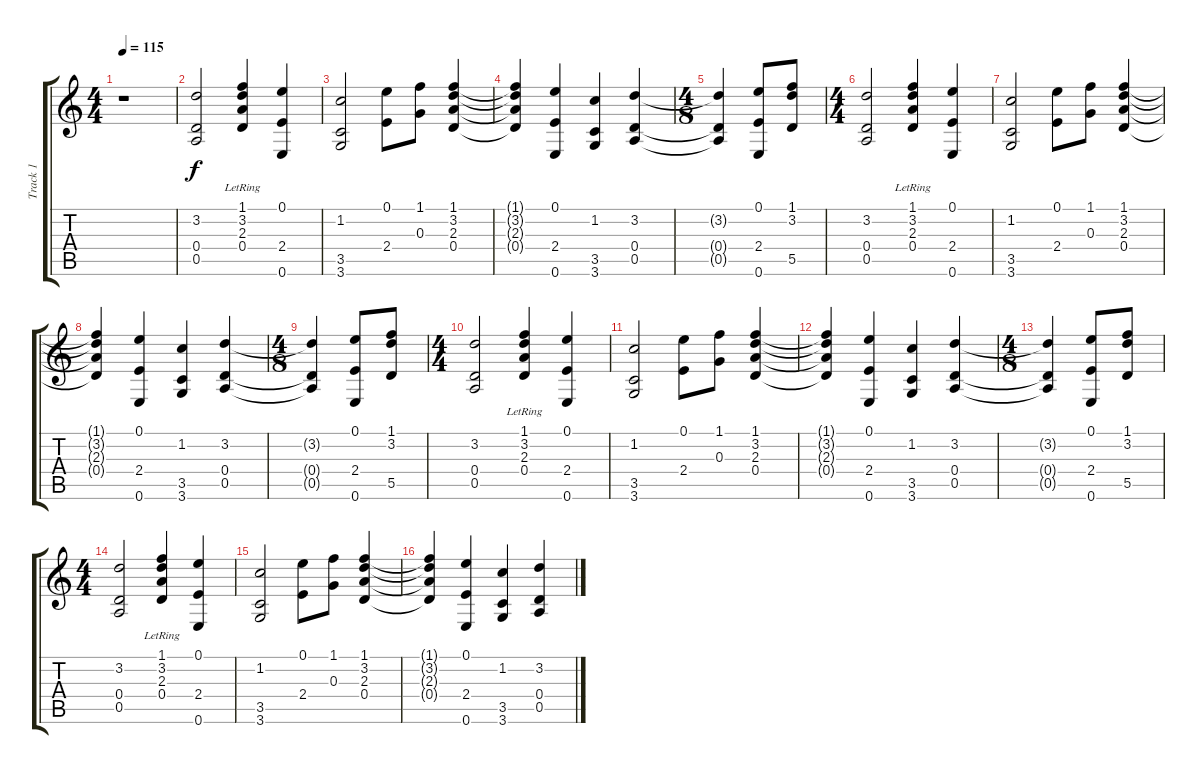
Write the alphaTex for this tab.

\track ("Track 1" "Track 1") {instrument acousticguitarsteel}
\staff {score tabs}
\tuning (E4 B3 G3 D3 A2 E2) {hide}
\ts (4 4)
\tempo 115
\clef g2
\ks c
r.1{dy f instrument acousticguitarsteel} |
(3.2 0.4 0.5).2 (1.1{lr} 3.2{lr} 2.3{lr} 0.4{lr}).4 (0.1 2.4 0.6).4 |
(1.2 3.5 3.6).2 (0.1 2.4).8 (1.1 0.3).8 (1.1 3.2 2.3 0.4).4 |
(1.1{t} 3.2{t} 2.3{t} 0.4{t}).4 (0.1 2.4 0.6).4 (1.2 3.5 3.6).4 (3.2 0.4 0.5).4 |
\ts (4 8)
(3.2{t} 0.4{t} 0.5{t}).4 (0.1 2.4 0.6).8 (1.1 3.2 5.5).8 |
\ts (4 4)
(3.2 0.4 0.5).2 (1.1{lr} 3.2{lr} 2.3{lr} 0.4{lr}).4 (0.1 2.4 0.6).4 |
(1.2 3.5 3.6).2 (0.1 2.4).8 (1.1 0.3).8 (1.1 3.2 2.3 0.4).4 |
(1.1{t} 3.2{t} 2.3{t} 0.4{t}).4 (0.1 2.4 0.6).4 (1.2 3.5 3.6).4 (3.2 0.4 0.5).4 |
\ts (4 8)
(3.2{t} 0.4{t} 0.5{t}).4 (0.1 2.4 0.6).8 (1.1 3.2 5.5).8 |
\ts (4 4)
(3.2 0.4 0.5).2 (1.1{lr} 3.2{lr} 2.3{lr} 0.4{lr}).4 (0.1 2.4 0.6).4 |
(1.2 3.5 3.6).2 (0.1 2.4).8 (1.1 0.3).8 (1.1 3.2 2.3 0.4).4 |
(1.1{t} 3.2{t} 2.3{t} 0.4{t}).4 (0.1 2.4 0.6).4 (1.2 3.5 3.6).4 (3.2 0.4 0.5).4 |
\ts (4 8)
(3.2{t} 0.4{t} 0.5{t}).4 (0.1 2.4 0.6).8 (1.1 3.2 5.5).8 |
\ts (4 4)
(3.2 0.4 0.5).2 (1.1{lr} 3.2{lr} 2.3{lr} 0.4{lr}).4 (0.1 2.4 0.6).4 |
(1.2 3.5 3.6).2 (0.1 2.4).8 (1.1 0.3).8 (1.1 3.2 2.3 0.4).4 |
(1.1{t} 3.2{t} 2.3{t} 0.4{t}).4 (0.1 2.4 0.6).4 (1.2 3.5 3.6).4 (3.2 0.4 0.5).4
